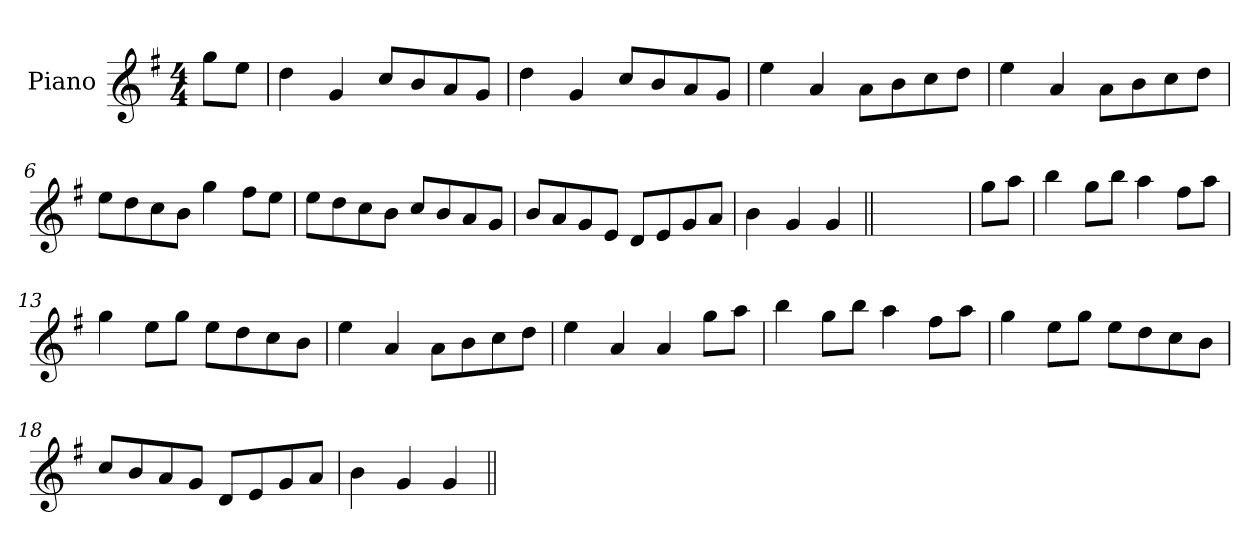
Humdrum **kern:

**kern
*part1
*staff1
*I"Piano
*I'Pno
*clefG2
*k[f#]
*G:
*M4/4
=1
8gg\L
8ee\J
=2
4dd\
4g/
8cc/L
8b/
8a/
8g/J
=3
4dd\
4g/
8cc/L
8b/
8a/
8g/J
=4
4ee\
4a/
8a\L
8b\
8cc\
8dd\J
=5
4ee\
4a/
8a\L
8b\
8cc\
8dd\J
=6
8ee\L
8dd\
8cc\
8b\J
4gg\
8ff#\L
8ee\J
=7
8ee\L
8dd\
8cc\
8b\J
8cc/L
8b/
8a/
8g/J
=8
8b/L
8a/
8g/
8e/J
8d/L
8e/
8g/
8a/J
=9
4b\
4g/
4g/
=10||
1ryy
=11
8gg\L
8aa\J
=12
4bb\
8gg\L
8bb\J
4aa\
8ff#\L
8aa\J
=13
4gg\
8ee\L
8gg\J
8ee\L
8dd\
8cc\
8b\J
=14
4ee\
4a/
8a\L
8b\
8cc\
8dd\J
=15
4ee\
4a/
4a/
8gg\L
8aa\J
=16
4bb\
8gg\L
8bb\J
4aa\
8ff#\L
8aa\J
=17
4gg\
8ee\L
8gg\J
8ee\L
8dd\
8cc\
8b\J
=18
8cc/L
8b/
8a/
8g/J
8d/L
8e/
8g/
8a/J
=19
4b\
4g/
4g/
=||
*-
